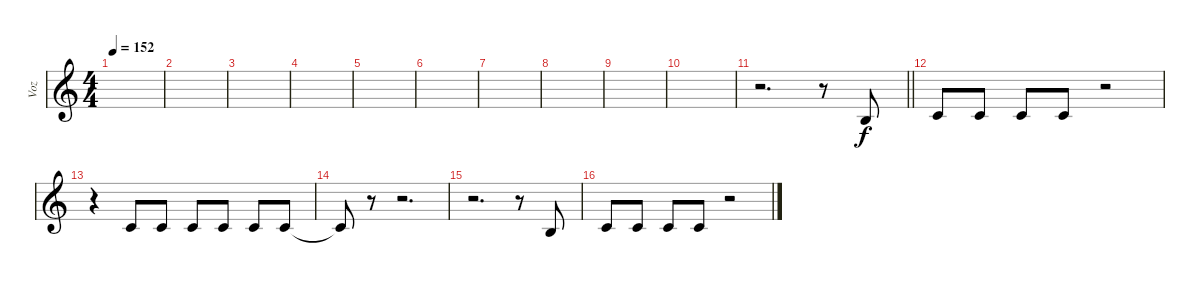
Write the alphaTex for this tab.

\track ("Voz" "Voz") {instrument choiraahs}
\staff {score}
\tuning (E4 B3 G3 D3 A2 E2) {hide}
\ts (4 4)
\tempo 152
\clef g2
\ks c
|
|
|
|
|
|
|
|
|
|
\barLineRight lightlight
r.2{d} r.8 0.2.8 |
1.2.8 1.2.8 1.2.8 1.2.8 r.2 |
r.4 5.3.8 1.2.8 1.2.8 1.2.8 1.2.8 1.2.8 |
1.2{t}.8 r.8 r.2{d} |
r.2{d} r.8 0.2.8 |
1.2.8 1.2.8 1.2.8 1.2.8 r.2
